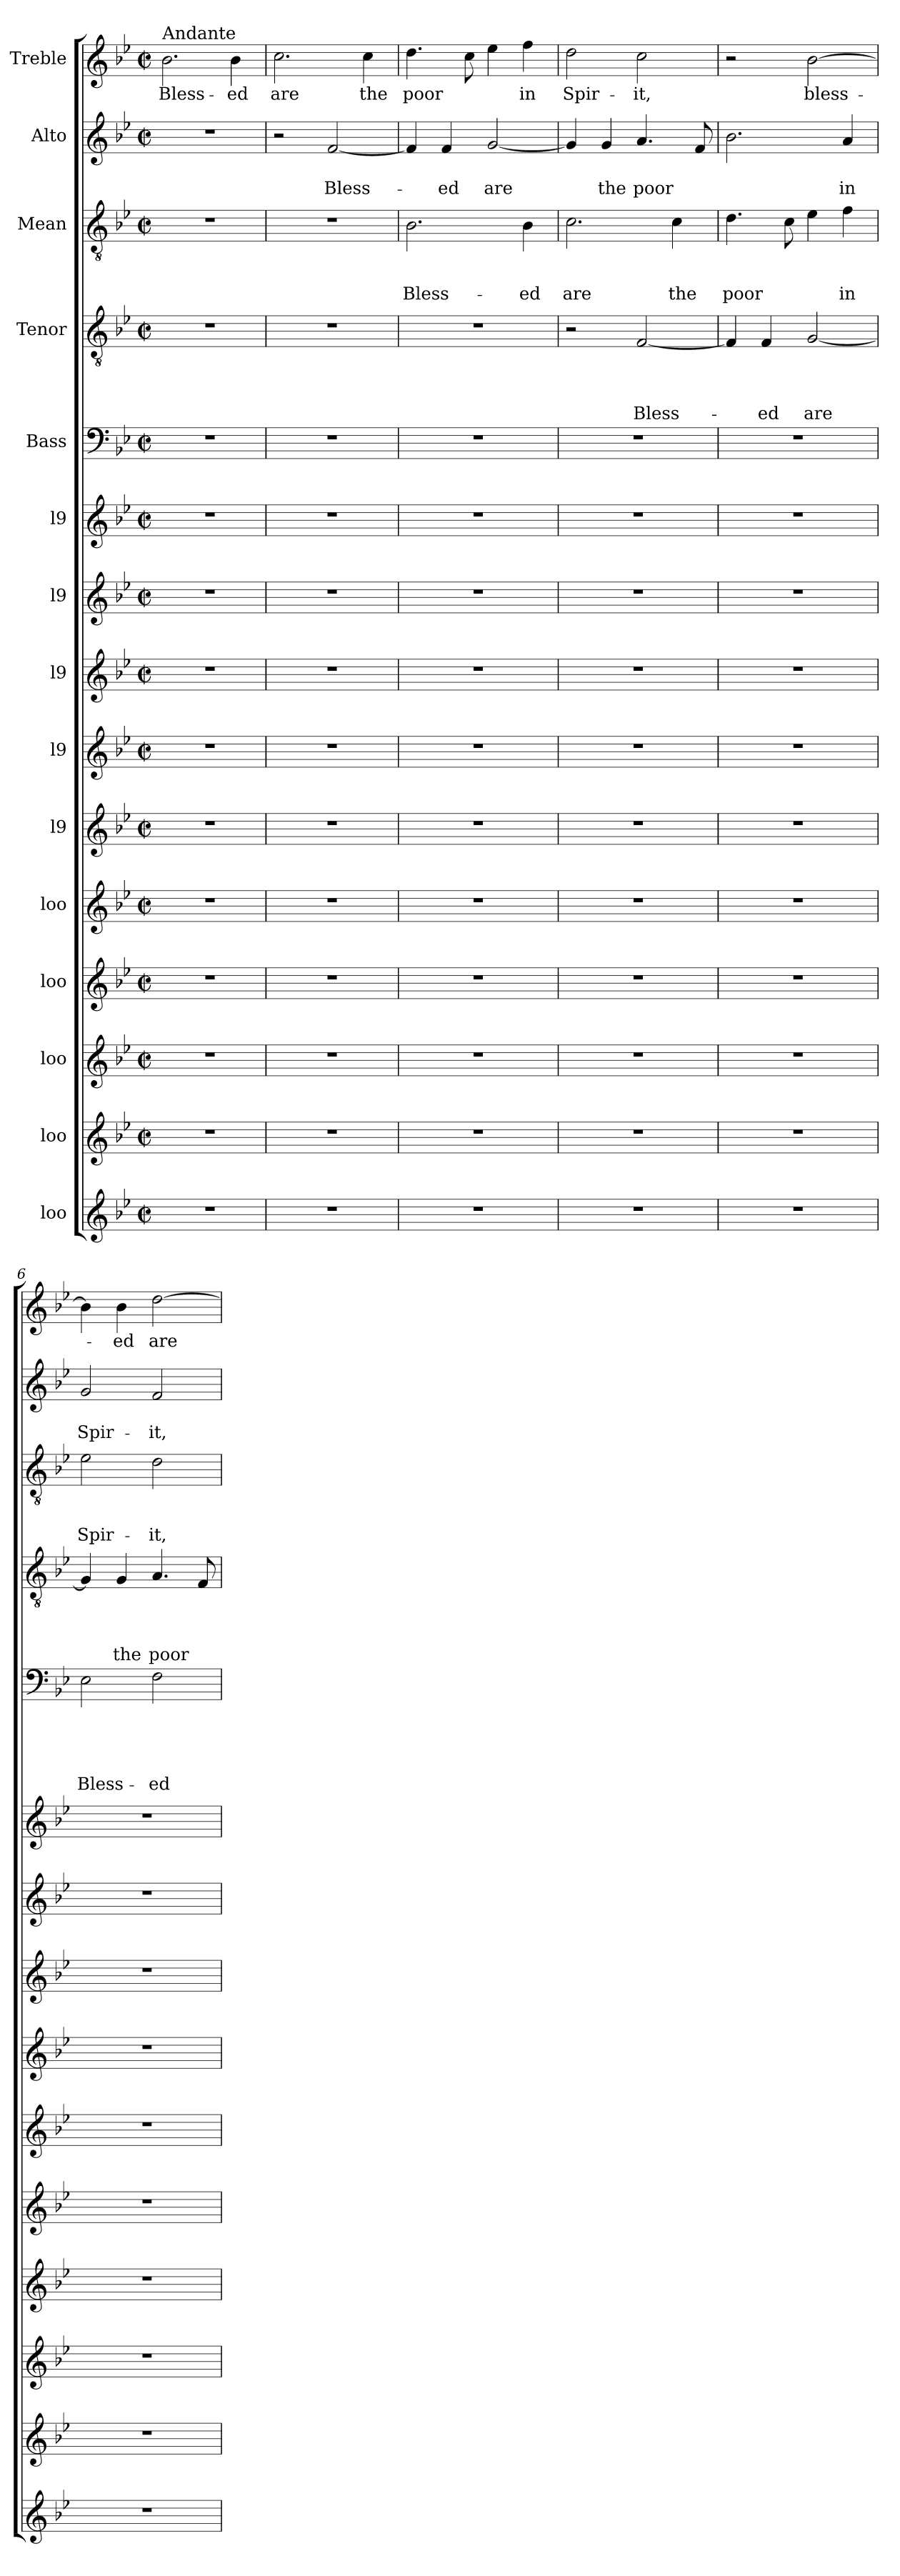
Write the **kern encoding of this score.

**kern	**kern	**kern	**kern	**kern	**kern	**kern	**kern	**kern	**kern	**kern	**text	**text	**text	**text	**text	**kern	**text	**text	**text	**text	**kern	**text	**text	**text	**kern	**text	**text	**kern	**text
*part15	*part14	*part13	*part12	*part11	*part10	*part9	*part8	*part7	*part6	*part5	*part5	*part5	*part5	*part5	*part5	*part4	*part4	*part4	*part4	*part4	*part3	*part3	*part3	*part3	*part2	*part2	*part2	*part1	*part1
*staff15	*staff14	*staff13	*staff12	*staff11	*staff10	*staff9	*staff8	*staff7	*staff6	*staff5	*staff5	*staff5	*staff5	*staff5	*staff5	*staff4	*staff4	*staff4	*staff4	*staff4	*staff3	*staff3	*staff3	*staff3	*staff2	*staff2	*staff2	*staff1	*staff1
*I"loo	*I"loo	*I"loo	*I"loo	*I"loo	*I"l9	*I"l9	*I"l9	*I"l9	*I"l9	*I"Bass	*	*	*	*	*	*I"Tenor	*	*	*	*	*I"Mean	*	*	*	*I"Alto	*	*	*I"Treble	*
*clefG2	*clefG2	*clefG2	*clefG2	*clefG2	*clefG2	*clefG2	*clefG2	*clefG2	*clefG2	*clefF4	*	*	*	*	*	*clefGv2	*	*	*	*	*clefGv2	*	*	*	*clefG2	*	*	*clefG2	*
*k[b-e-]	*k[b-e-]	*k[b-e-]	*k[b-e-]	*k[b-e-]	*k[b-e-]	*k[b-e-]	*k[b-e-]	*k[b-e-]	*k[b-e-]	*k[b-e-]	*	*	*	*	*	*k[b-e-]	*	*	*	*	*k[b-e-]	*	*	*	*k[b-e-]	*	*	*k[b-e-]	*
*B-:	*B-:	*B-:	*B-:	*B-:	*B-:	*B-:	*B-:	*B-:	*B-:	*B-:	*	*	*	*	*	*B-:	*	*	*	*	*B-:	*	*	*	*B-:	*	*	*B-:	*
*M2/2	*M2/2	*M2/2	*M2/2	*M2/2	*M2/2	*M2/2	*M2/2	*M2/2	*M2/2	*M2/2	*	*	*	*	*	*M2/2	*	*	*	*	*M2/2	*	*	*	*M2/2	*	*	*M2/2	*
*met(c|)	*met(c|)	*met(c|)	*met(c|)	*met(c|)	*met(c|)	*met(c|)	*met(c|)	*met(c|)	*met(c|)	*met(c|)	*	*	*	*	*	*met(c|)	*	*	*	*	*met(c|)	*	*	*	*met(c|)	*	*	*met(c|)	*
=1	=1	=1	=1	=1	=1	=1	=1	=1	=1	=1	=1	=1	=1	=1	=1	=1	=1	=1	=1	=1	=1	=1	=1	=1	=1	=1	=1	=1	=1
!	!	!	!	!	!	!	!	!	!	!	!	!	!	!	!	!	!	!	!	!	!	!	!	!	!	!	!	!LO:TX:a:t=Andante	!
!	!	!	!	!	!	!	!	!	!	!	!	!	!	!	!	!	!	!	!	!	!	!	!	!	!	!	!	!	!LO:LY:b
1r	1r	1r	1r	1r	1r	1r	1r	1r	1r	1r	.	.	.	.	.	1r	.	.	.	.	1r	.	.	.	1r	.	.	2.b-\	Bless-
!	!	!	!	!	!	!	!	!	!	!	!	!	!	!	!	!	!	!	!	!	!	!	!	!	!	!	!	!	!LO:LY:b
.	.	.	.	.	.	.	.	.	.	.	.	.	.	.	.	.	.	.	.	.	.	.	.	.	.	.	.	4b-\	-ed
=2	=2	=2	=2	=2	=2	=2	=2	=2	=2	=2	=2	=2	=2	=2	=2	=2	=2	=2	=2	=2	=2	=2	=2	=2	=2	=2	=2	=2	=2
!	!	!	!	!	!	!	!	!	!	!	!	!	!	!	!	!	!	!	!	!	!	!	!	!	!	!	!	!	!LO:LY:b
1r	1r	1r	1r	1r	1r	1r	1r	1r	1r	1r	.	.	.	.	.	1r	.	.	.	.	1r	.	.	.	2r	.	.	2.cc\	are
!	!	!	!	!	!	!	!	!	!	!	!	!	!	!	!	!	!	!	!	!	!	!	!	!	!	!	!LO:LY:b	!	!
.	.	.	.	.	.	.	.	.	.	.	.	.	.	.	.	.	.	.	.	.	.	.	.	.	[<2f/	.	Bless-	.	.
!	!	!	!	!	!	!	!	!	!	!	!	!	!	!	!	!	!	!	!	!	!	!	!	!	!	!	!	!	!LO:LY:b
.	.	.	.	.	.	.	.	.	.	.	.	.	.	.	.	.	.	.	.	.	.	.	.	.	.	.	.	4cc\	the
=3	=3	=3	=3	=3	=3	=3	=3	=3	=3	=3	=3	=3	=3	=3	=3	=3	=3	=3	=3	=3	=3	=3	=3	=3	=3	=3	=3	=3	=3
!	!	!	!	!	!	!	!	!	!	!	!	!	!	!	!	!	!	!	!	!	!	!	!	!LO:LY:b	!	!	!	!	!LO:LY:b
1r	1r	1r	1r	1r	1r	1r	1r	1r	1r	1r	.	.	.	.	.	1r	.	.	.	.	2.B-\	.	.	Bless-	4f/]	.	.	4.dd\	poor
!	!	!	!	!	!	!	!	!	!	!	!	!	!	!	!	!	!	!	!	!	!	!	!	!	!	!	!LO:LY:b	!	!
.	.	.	.	.	.	.	.	.	.	.	.	.	.	.	.	.	.	.	.	.	.	.	.	.	4f/	.	-ed	.	.
.	.	.	.	.	.	.	.	.	.	.	.	.	.	.	.	.	.	.	.	.	.	.	.	.	.	.	.	8cc\	.
!	!	!	!	!	!	!	!	!	!	!	!	!	!	!	!	!	!	!	!	!	!	!	!	!	!	!	!LO:LY:b	!	!
.	.	.	.	.	.	.	.	.	.	.	.	.	.	.	.	.	.	.	.	.	.	.	.	.	[<2g/	.	are	4ee-\	.
!	!	!	!	!	!	!	!	!	!	!	!	!	!	!	!	!	!	!	!	!	!	!	!	!LO:LY:b	!	!	!	!	!LO:LY:b
.	.	.	.	.	.	.	.	.	.	.	.	.	.	.	.	.	.	.	.	.	4B-\	.	.	-ed	.	.	.	4ff\	in
=4	=4	=4	=4	=4	=4	=4	=4	=4	=4	=4	=4	=4	=4	=4	=4	=4	=4	=4	=4	=4	=4	=4	=4	=4	=4	=4	=4	=4	=4
!	!	!	!	!	!	!	!	!	!	!	!	!	!	!	!	!	!	!	!	!	!	!	!	!LO:LY:b	!	!	!	!	!LO:LY:b
1r	1r	1r	1r	1r	1r	1r	1r	1r	1r	1r	.	.	.	.	.	2r	.	.	.	.	2.c\	.	.	are	4g/]	.	.	2dd\	Spir-
!	!	!	!	!	!	!	!	!	!	!	!	!	!	!	!	!	!	!	!	!	!	!	!	!	!	!	!LO:LY:b	!	!
.	.	.	.	.	.	.	.	.	.	.	.	.	.	.	.	.	.	.	.	.	.	.	.	.	4g/	.	the	.	.
!	!	!	!	!	!	!	!	!	!	!	!	!	!	!	!	!	!	!	!	!LO:LY:b	!	!	!	!	!	!	!LO:LY:b	!	!LO:LY:b
.	.	.	.	.	.	.	.	.	.	.	.	.	.	.	.	[<2F/	.	.	.	Bless-	.	.	.	.	4.a/	.	poor	2cc\	-it,
!	!	!	!	!	!	!	!	!	!	!	!	!	!	!	!	!	!	!	!	!	!	!	!	!LO:LY:b	!	!	!	!	!
.	.	.	.	.	.	.	.	.	.	.	.	.	.	.	.	.	.	.	.	.	4c\	.	.	the	.	.	.	.	.
.	.	.	.	.	.	.	.	.	.	.	.	.	.	.	.	.	.	.	.	.	.	.	.	.	8f/	.	.	.	.
=5	=5	=5	=5	=5	=5	=5	=5	=5	=5	=5	=5	=5	=5	=5	=5	=5	=5	=5	=5	=5	=5	=5	=5	=5	=5	=5	=5	=5	=5
!	!	!	!	!	!	!	!	!	!	!	!	!	!	!	!	!	!	!	!	!	!	!	!	!LO:LY:b	!	!	!	!	!
1r	1r	1r	1r	1r	1r	1r	1r	1r	1r	1r	.	.	.	.	.	4F/]	.	.	.	.	4.d\	.	.	poor	2.b-\	.	.	2r	.
!	!	!	!	!	!	!	!	!	!	!	!	!	!	!	!	!	!	!	!	!LO:LY:b	!	!	!	!	!	!	!	!	!
.	.	.	.	.	.	.	.	.	.	.	.	.	.	.	.	4F/	.	.	.	-ed	.	.	.	.	.	.	.	.	.
.	.	.	.	.	.	.	.	.	.	.	.	.	.	.	.	.	.	.	.	.	8c\	.	.	.	.	.	.	.	.
!	!	!	!	!	!	!	!	!	!	!	!	!	!	!	!	!	!	!	!	!LO:LY:b	!	!	!	!	!	!	!	!	!LO:LY:b
.	.	.	.	.	.	.	.	.	.	.	.	.	.	.	.	[>2G/	.	.	.	are	4e-\	.	.	.	.	.	.	[>2b-\	bless-
!	!	!	!	!	!	!	!	!	!	!	!	!	!	!	!	!	!	!	!	!	!	!	!	!LO:LY:b	!	!	!LO:LY:b	!	!
.	.	.	.	.	.	.	.	.	.	.	.	.	.	.	.	.	.	.	.	.	4f\	.	.	in	4a/	.	in	.	.
!!LO:PB:g=z
=6	=6	=6	=6	=6	=6	=6	=6	=6	=6	=6	=6	=6	=6	=6	=6	=6	=6	=6	=6	=6	=6	=6	=6	=6	=6	=6	=6	=6	=6
!	!	!	!	!	!	!	!	!	!	!	!	!	!	!	!LO:LY:b	!	!	!	!	!	!	!	!	!LO:LY:b	!	!	!LO:LY:b	!	!
1r	1r	1r	1r	1r	1r	1r	1r	1r	1r	2E-\	.	.	.	.	Bless-	4G/]	.	.	.	.	2e-\	.	.	Spir-	2g/	.	Spir-	4b-\]	.
!	!	!	!	!	!	!	!	!	!	!	!	!	!	!	!	!	!	!	!	!LO:LY:b	!	!	!	!	!	!	!	!	!LO:LY:b
.	.	.	.	.	.	.	.	.	.	.	.	.	.	.	.	4G/	.	.	.	the	.	.	.	.	.	.	.	4b-\	-ed
!	!	!	!	!	!	!	!	!	!	!	!	!	!	!	!LO:LY:b	!	!	!	!	!LO:LY:b	!	!	!	!LO:LY:b	!	!	!LO:LY:b	!	!LO:LY:b
.	.	.	.	.	.	.	.	.	.	2F\	.	.	.	.	-ed	4.A/	.	.	.	poor	2d\	.	.	-it,	2f/	.	-it,	[>2dd\	are
.	.	.	.	.	.	.	.	.	.	.	.	.	.	.	.	8F/	.	.	.	.	.	.	.	.	.	.	.	.	.
=	=	=	=	=	=	=	=	=	=	=	=	=	=	=	=	=	=	=	=	=	=	=	=	=	=	=	=	=	=
*-	*-	*-	*-	*-	*-	*-	*-	*-	*-	*-	*-	*-	*-	*-	*-	*-	*-	*-	*-	*-	*-	*-	*-	*-	*-	*-	*-	*-	*-
